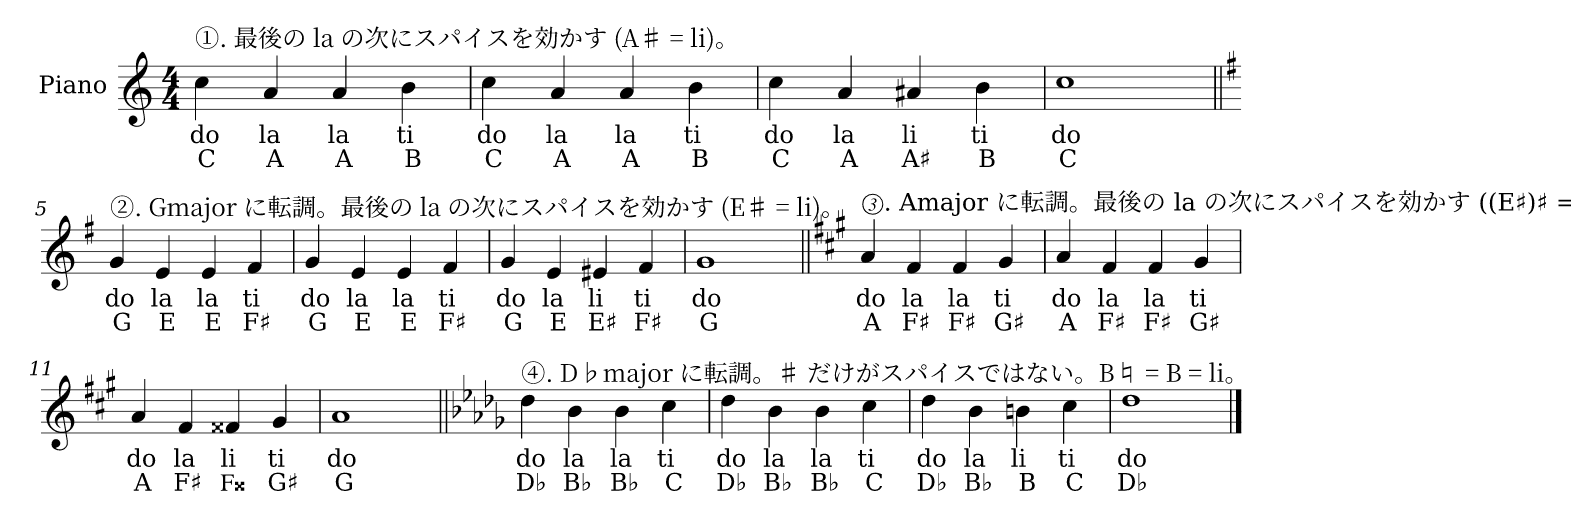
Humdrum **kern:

**kern	**text	**text
*part1	*part1	*part1
*staff1	*staff1	*staff1
*I"Piano	*	*
*I'Pno.	*	*
!!LO:LB:g=z
*clefG2	*	*
*k[]	*	*
*M4/4	*	*
=1	=1	=1
!LO:TX:a:t=①. 最後の la の次にスパイスを効かす (A♯ = li)。	!	!
4cc\	do	C
4a/	la	A
4a/	la	A
4b\	ti	B
=2	=2	=2
4cc\	do	C
4a/	la	A
4a/	la	A
4b\	ti	B
=3	=3	=3
4cc\	do	C
4a/	la	A
4a#X/	li	A♯
4b\	ti	B
=4	=4	=4
1cc	do	C
!!LO:LB:g=z
=5||	=5||	=5||
*k[f#]	*	*
!LO:TX:a:t=②. Gmajor に転調。最後の la の次にスパイスを効かす (E♯ = li)。	!	!
4g/	do	G
4e/	la	E
4e/	la	E
4f#/	ti	F♯
=6	=6	=6
4g/	do	G
4e/	la	E
4e/	la	E
4f#/	ti	F♯
=7	=7	=7
4g/	do	G
4e/	la	E
4e#X/	li	E♯
4f#/	ti	F♯
=8	=8	=8
1g	do	G
!!LO:LB:g=z
=9||	=9||	=9||
*k[f#c#g#]	*	*
!LO:TX:a:t=③. Amajor に転調。最後の la の次にスパイスを効かす ((E♯)♯ = F𝄪 = li)。	!	!
4a/	do	A
4f#/	la	F♯
4f#/	la	F♯
4g#/	ti	G♯
=10	=10	=10
4a/	do	A
4f#/	la	F♯
4f#/	la	F♯
4g#/	ti	G♯
=11	=11	=11
4a/	do	A
4f#/	la	F♯
4f##X/	li	F𝄪
4g#/	ti	G♯
=12	=12	=12
1a	do	G
!!LO:LB:g=z
=13||	=13||	=13||
*k[b-e-a-d-g-]	*	*
!LO:TX:a:t=④. D♭major に転調。♯ だけがスパイスではない。B♮ = B = li。	!	!
4dd-\	do	D♭
4b-\	la	B♭
4b-\	la	B♭
4cc\	ti	C
=14	=14	=14
4dd-\	do	D♭
4b-\	la	B♭
4b-\	la	B♭
4cc\	ti	C
=15	=15	=15
4dd-\	do	D♭
4b-\	la	B♭
4bn\	li	B
4cc\	ti	C
=16	=16	=16
1dd-	do	D♭
==	==	==
*-	*-	*-
